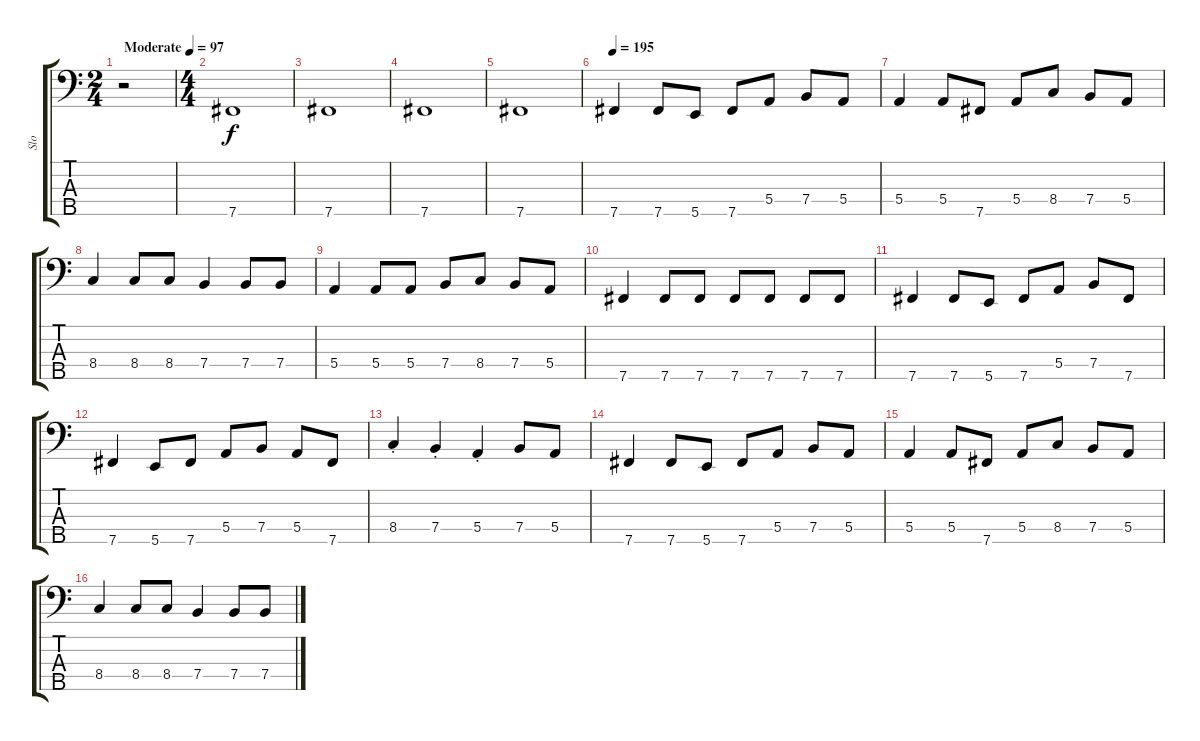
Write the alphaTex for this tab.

\track ("Slo" "Slo") {instrument electricbassfinger}
\staff {score tabs}
\tuning (G2 D2 A1 E1 B0) {hide}
\ts (2 4)
\tempo (97 "Moderate")
\clef f4
\ks c
r.2{dy f instrument electricbassfinger} |
\ts (4 4)
7.5.1 |
7.5.1 |
7.5.1 |
7.5.1 |
\tempo 195
7.5.4 7.5.8 5.5.8 7.5.8 5.4.8 7.4.8 5.4.8 |
5.4.4 5.4.8 7.5.8 5.4.8 8.4.8 7.4.8 5.4.8 |
8.4.4 8.4.8 8.4.8 7.4.4 7.4.8 7.4.8 |
5.4.4 5.4.8 5.4.8 7.4.8 8.4.8 7.4.8 5.4.8 |
7.5.4 7.5.8 7.5.8 7.5.8 7.5.8 7.5.8 7.5.8 |
7.5.4 7.5.8 5.5.8 7.5.8 5.4.8 7.4.8 7.5.8 |
7.5.4 5.5.8 7.5.8 5.4.8 7.4.8 5.4.8 7.5.8 |
8.4{st}.4 7.4{st}.4 5.4{st}.4 7.4.8 5.4.8 |
7.5.4 7.5.8 5.5.8 7.5.8 5.4.8 7.4.8 5.4.8 |
5.4.4 5.4.8 7.5.8 5.4.8 8.4.8 7.4.8 5.4.8 |
8.4.4 8.4.8 8.4.8 7.4.4 7.4.8 7.4.8
